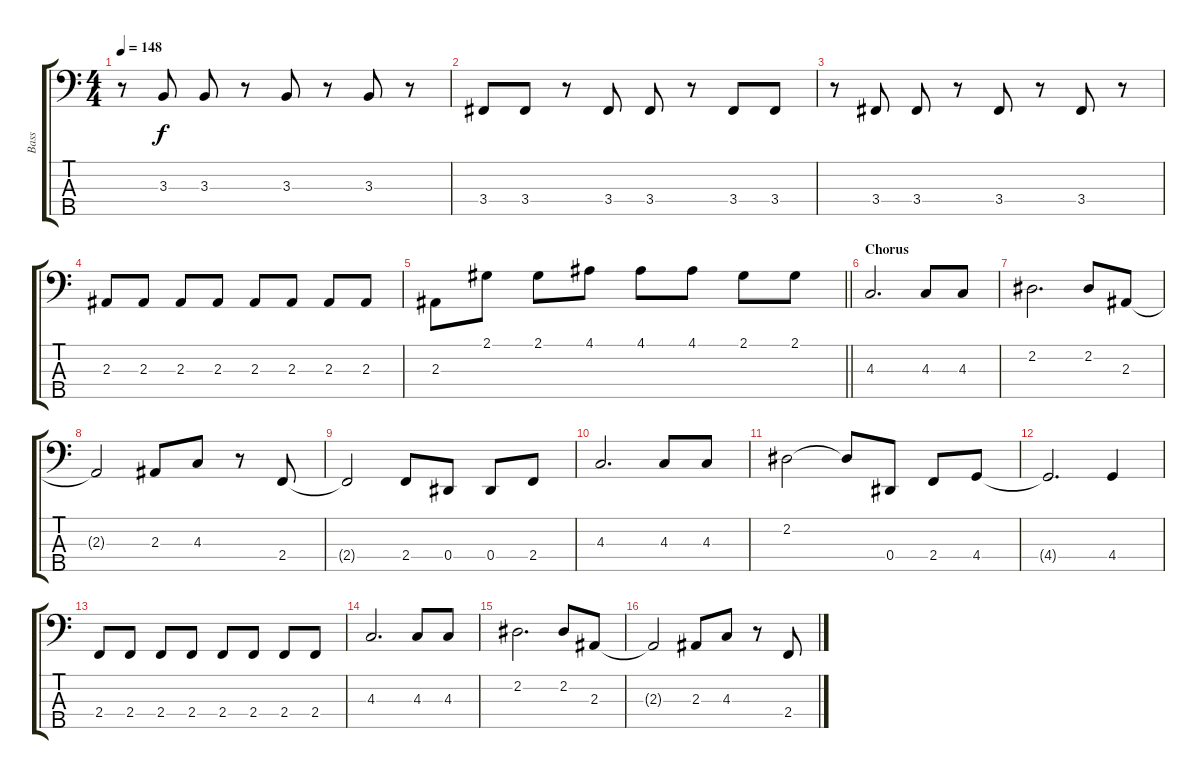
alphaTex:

\track ("Bass" "Bass") {instrument electricbassfinger}
\staff {score tabs}
\tuning (Gb2 Db2 Ab1 Eb1 Bb0) {hide}
\ts (4 4)
\tempo 148
\clef f4
\ks c
r.8{dy f} 3.3.8 3.3.8 r.8 3.3.8 r.8 3.3.8 r.8 |
3.4.8 3.4.8 r.8 3.4.8 3.4.8 r.8 3.4.8 3.4.8 |
r.8 3.4.8 3.4.8 r.8 3.4.8 r.8 3.4.8 r.8 |
2.3.8 2.3.8 2.3.8 2.3.8 2.3.8 2.3.8 2.3.8 2.3.8 |
\barLineRight lightlight
2.3.8 2.1.8 2.1.8 4.1.8 4.1.8 4.1.8 2.1.8 2.1.8 |
\section ("" "Chorus")
4.3.2{d} 4.3.8 4.3.8 |
2.2.2{d} 2.2.8 2.3.8 |
2.3{t}.2 2.3.8 4.3.8 r.8 2.4.8 |
2.4{t}.2 2.4.8 0.4.8 0.4.8 2.4.8 |
4.3.2{d} 4.3.8 4.3.8 |
2.2.2 2.2{t}.8 0.4.8 2.4.8 4.4.8 |
4.4{t}.2{d} 4.4.4 |
2.4.8 2.4.8 2.4.8 2.4.8 2.4.8 2.4.8 2.4.8 2.4.8 |
4.3.2{d} 4.3.8 4.3.8 |
2.2.2{d} 2.2.8 2.3.8 |
2.3{t}.2 2.3.8 4.3.8 r.8 2.4.8
